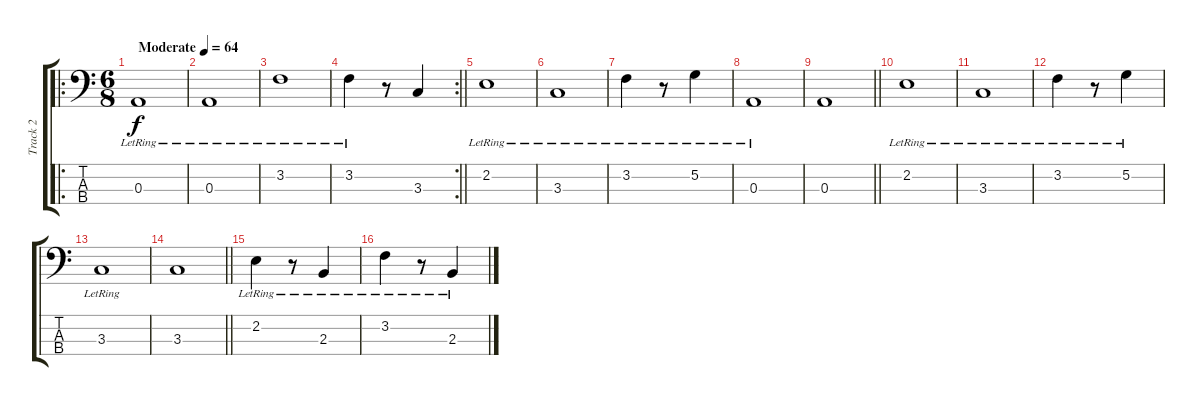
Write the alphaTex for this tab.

\track ("Track 2" "Track 2") {instrument acousticbass}
\staff {score tabs}
\tuning (G2 D2 A1 E1) {hide}
\ro
\ts (6 8)
\tempo (64 "Moderate")
\clef f4
\ks c
0.3{lr}.1{dy f instrument acousticbass} |
0.3{lr}.1 |
3.2{lr}.1 |
\rc 2
\barLineRight lightlight
3.2{lr}.4 r.8 3.3.4 |
2.2{lr}.1 |
3.3{lr}.1 |
3.2{lr}.4 r.8 5.2{lr}.4 |
0.3{lr}.1 |
\barLineRight lightlight
0.3.1 |
2.2{lr}.1 |
3.3{lr}.1 |
3.2{lr}.4 r.8 5.2{lr}.4 |
3.3{lr}.1 |
\barLineRight lightlight
3.3.1 |
2.2{lr}.4 r.8 2.3{lr}.4 |
3.2{lr}.4 r.8 2.3{lr}.4
